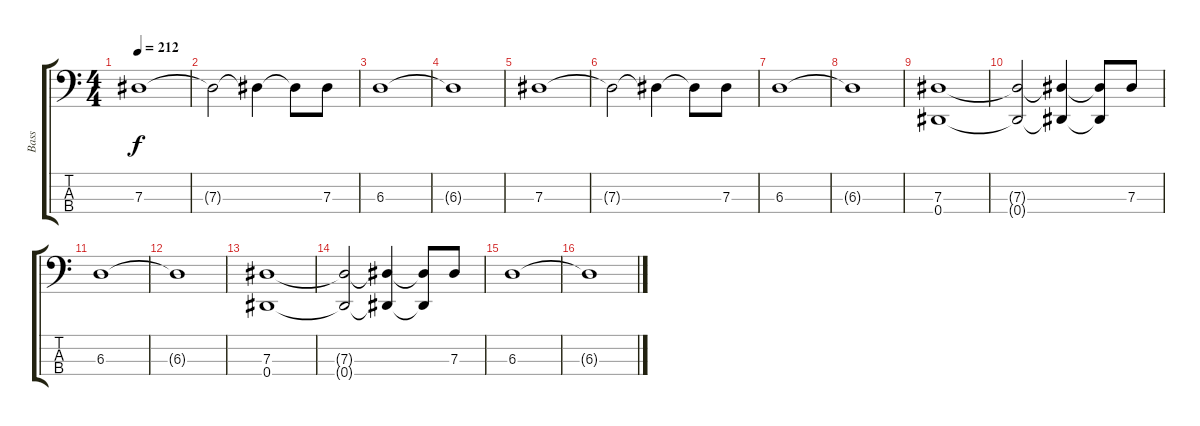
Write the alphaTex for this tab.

\track ("Bass" "Bass") {instrument electricbasspick}
\staff {score tabs}
\tuning (Gb2 Db2 Ab1 Eb1) {hide}
\ts (4 4)
\tempo 212
\tempo 136
\tempo 212
\clef f4
\ks c
7.3.1{dy f instrument electricbasspick} |
7.3{t}.2 7.3{t}.4 7.3{t}.8 7.3.8 |
6.3.1 |
6.3{t}.1 |
7.3.1 |
7.3{t}.2 7.3{t}.4 7.3{t}.8 7.3.8 |
6.3.1 |
6.3{t}.1 |
(7.3 0.4).1 |
(7.3{t} 0.4{t}).2 (7.3{t} 0.4{t}).4 (7.3{t} 0.4{t}).8 7.3.8 |
6.3.1 |
6.3{t}.1 |
(7.3 0.4).1 |
(7.3{t} 0.4{t}).2 (7.3{t} 0.4{t}).4 (7.3{t} 0.4{t}).8 7.3.8 |
6.3.1 |
6.3{t}.1
